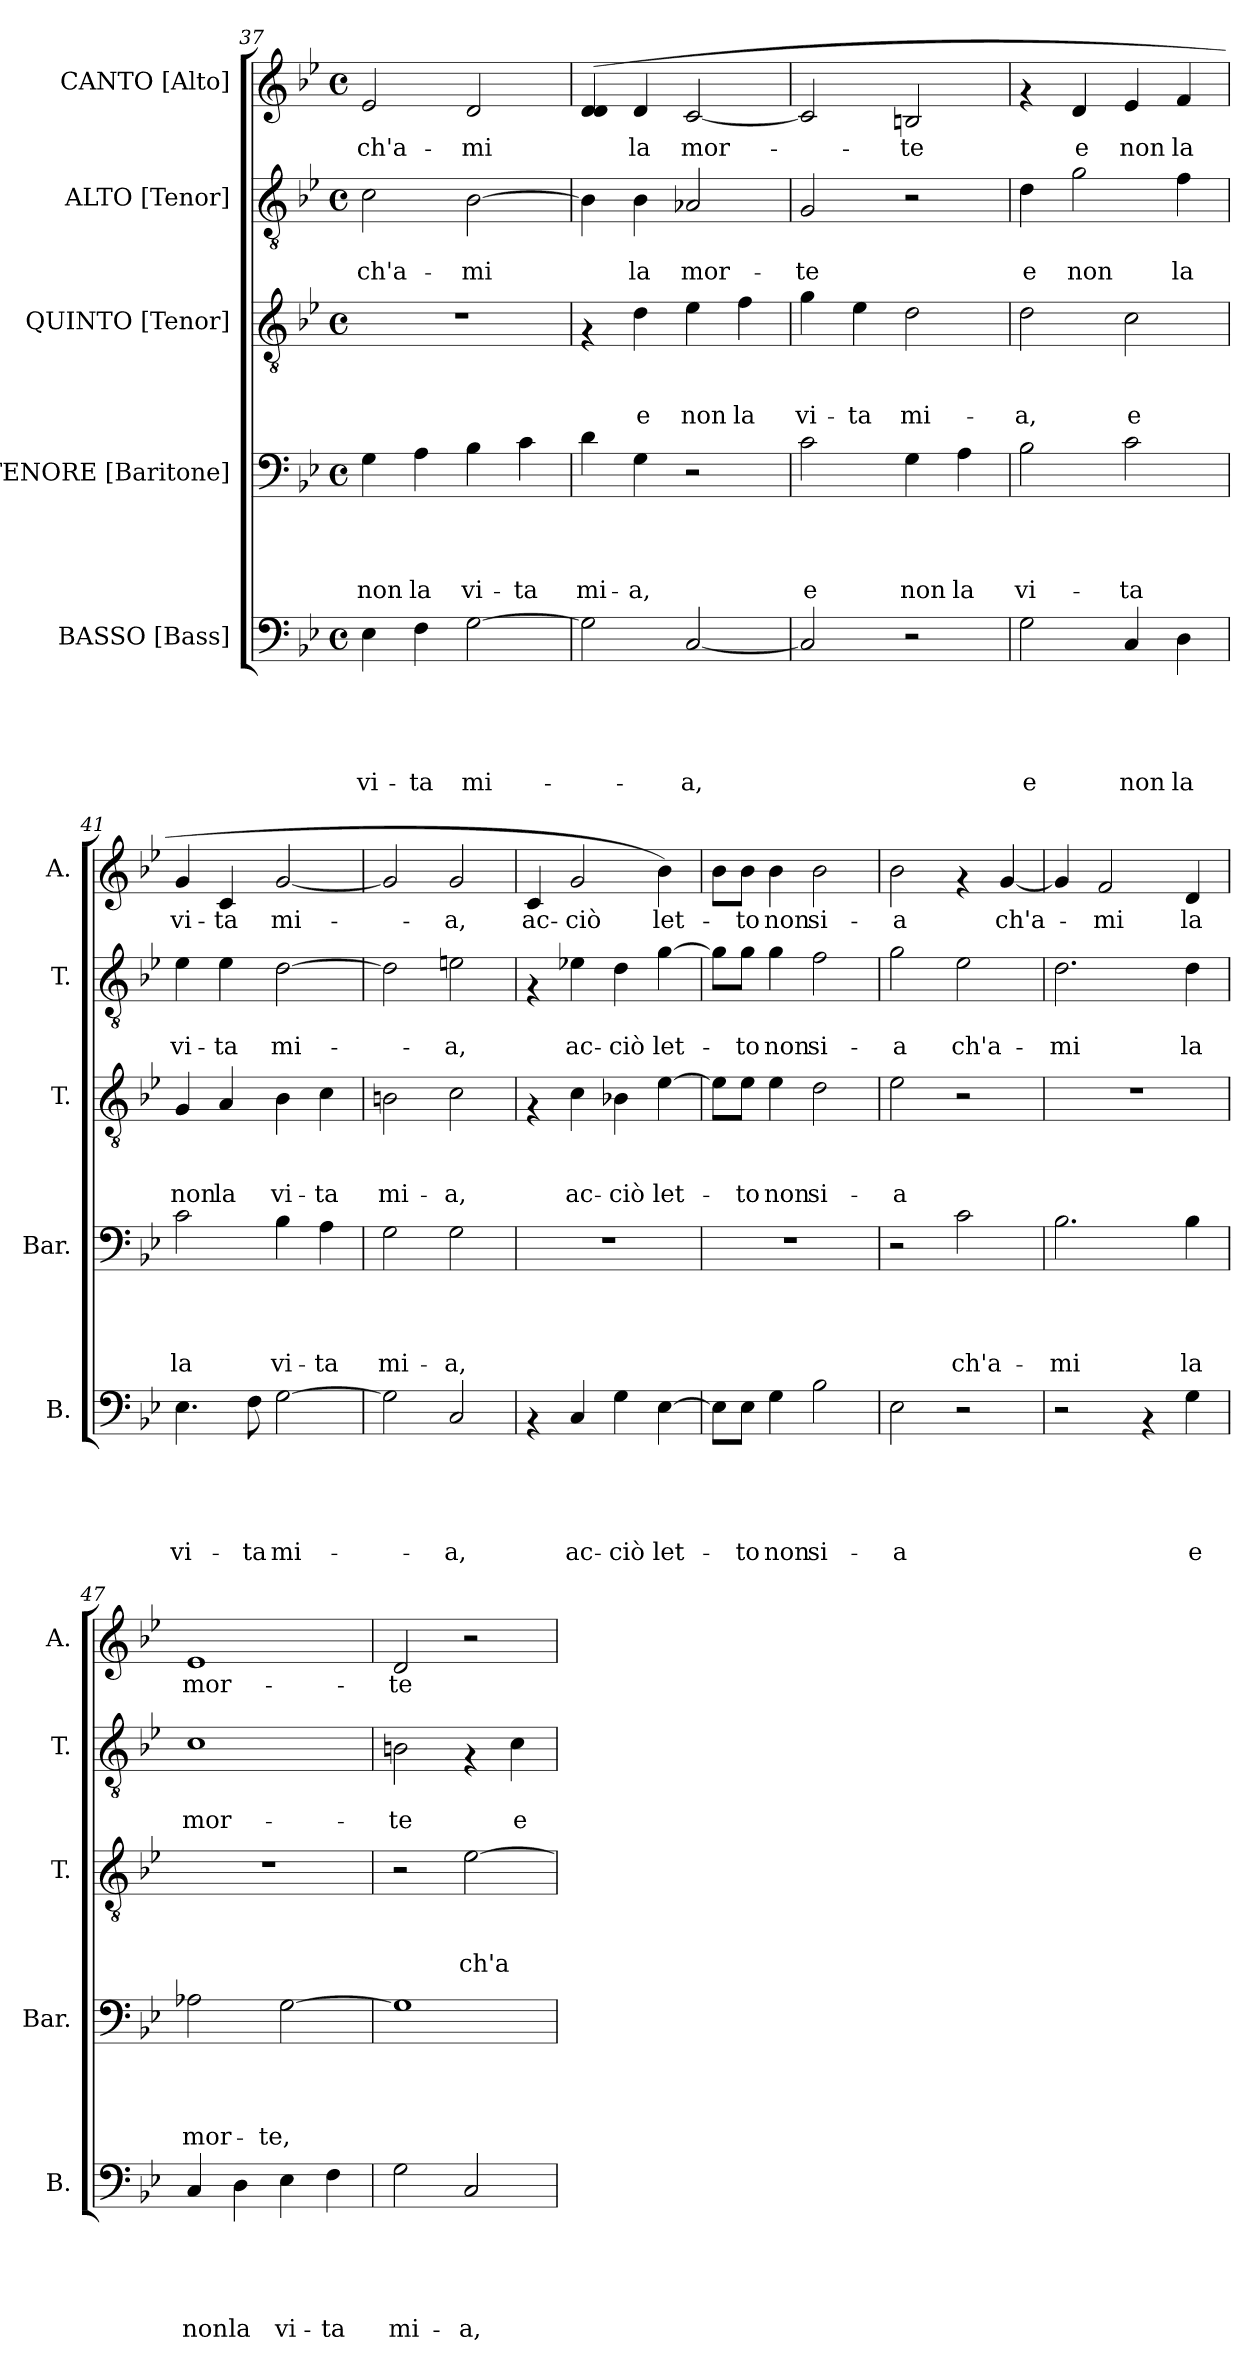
**kern	**text	**text	**text	**text	**text	**kern	**text	**text	**text	**text	**kern	**text	**text	**text	**kern	**text	**text	**kern	**text
*part5	*part5	*part5	*part5	*part5	*part5	*part4	*part4	*part4	*part4	*part4	*part3	*part3	*part3	*part3	*part2	*part2	*part2	*part1	*part1
*staff5	*staff5	*staff5	*staff5	*staff5	*staff5	*staff4	*staff4	*staff4	*staff4	*staff4	*staff3	*staff3	*staff3	*staff3	*staff2	*staff2	*staff2	*staff1	*staff1
*I"BASSO [Bass]	*	*	*	*	*	*I"TENORE [Baritone]	*	*	*	*	*I"QUINTO [Tenor]	*	*	*	*I"ALTO [Tenor]	*	*	*I"CANTO [Alto]	*
*I'B.	*	*	*	*	*	*I'Bar.	*	*	*	*	*I'T.	*	*	*	*I'T.	*	*	*I'A.	*
*clefF4	*	*	*	*	*	*clefF4	*	*	*	*	*clefGv2	*	*	*	*clefGv2	*	*	*clefG2	*
*k[b-e-]	*	*	*	*	*	*k[b-e-]	*	*	*	*	*k[b-e-]	*	*	*	*k[b-e-]	*	*	*k[b-e-]	*
*B-:	*	*	*	*	*	*B-:	*	*	*	*	*B-:	*	*	*	*B-:	*	*	*B-:	*
*M4/4	*	*	*	*	*	*M4/4	*	*	*	*	*M4/4	*	*	*	*M4/4	*	*	*M4/4	*
*met(c)	*	*	*	*	*	*met(c)	*	*	*	*	*met(c)	*	*	*	*met(c)	*	*	*met(c)	*
=37	=37	=37	=37	=37	=37	=37	=37	=37	=37	=37	=37	=37	=37	=37	=37	=37	=37	=37	=37
!	!	!	!	!	!LO:LY:b	!	!	!	!	!LO:LY:b	!	!	!	!	!	!	!LO:LY:b	!	!LO:LY:b
4E-\	.	.	.	.	vi-	4G\	.	.	.	non	1r	.	.	.	2c\	.	ch'a-	2e-/	ch'a-
!	!	!	!	!	!LO:LY:b	!	!	!	!	!LO:LY:b	!	!	!	!	!	!	!	!	!
4F\	.	.	.	.	-ta	4A\	.	.	.	la	.	.	.	.	.	.	.	.	.
!	!	!	!	!	!LO:LY:b	!	!	!	!	!LO:LY:b	!	!	!	!	!	!	!LO:LY:b	!	!LO:LY:b
[>2G\	.	.	.	.	mi-	4B-\	.	.	.	vi-	.	.	.	.	[>2B-\	.	-mi	2d/	-mi
!	!	!	!	!	!	!	!	!	!	!LO:LY:b	!	!	!	!	!	!	!	!	!
.	.	.	.	.	.	4c\	.	.	.	-ta	.	.	.	.	.	.	.	.	.
!!LO:PB:g=z
=38	=38	=38	=38	=38	=38	=38	=38	=38	=38	=38	=38	=38	=38	=38	=38	=38	=38	=38	=38
!	!	!	!	!	!	!	!	!	!	!LO:LY:b	!	!	!	!	!	!	!	!	!
2G\]	.	.	.	.	.	4d\	.	.	.	mi-	4rF	.	.	.	4B-\]	.	.	(<4d/ 4d/	.
!	!	!	!	!	!	!	!	!	!	!LO:LY:b	!	!	!	!LO:LY:b	!	!	!LO:LY:b	!	!LO:LY:b
.	.	.	.	.	.	4G\	.	.	.	-a,	4d\	.	.	e	4B-\	.	la	4d/	la
!	!	!	!	!	!LO:LY:b	!	!	!	!	!	!	!	!	!LO:LY:b	!	!	!LO:LY:b	!	!LO:LY:b
[<2C/	.	.	.	.	-a,	2r	.	.	.	.	4e-\	.	.	non	2A-X/	.	mor-	[<2c/	mor-
!	!	!	!	!	!	!	!	!	!	!	!	!	!	!LO:LY:b	!	!	!	!	!
.	.	.	.	.	.	.	.	.	.	.	4f\	.	.	la	.	.	.	.	.
=39	=39	=39	=39	=39	=39	=39	=39	=39	=39	=39	=39	=39	=39	=39	=39	=39	=39	=39	=39
!	!	!	!	!	!	!	!	!	!	!LO:LY:b	!	!	!	!LO:LY:b	!	!	!LO:LY:b	!	!
2C/]	.	.	.	.	.	2c\	.	.	.	e	4g\	.	.	vi-	2G/	.	-te	2c/]	.
!	!	!	!	!	!	!	!	!	!	!	!	!	!	!LO:LY:b	!	!	!	!	!
.	.	.	.	.	.	.	.	.	.	.	4e-\	.	.	-ta	.	.	.	.	.
!	!	!	!	!	!	!	!	!	!	!LO:LY:b	!	!	!	!LO:LY:b	!	!	!	!	!LO:LY:b
2r	.	.	.	.	.	4G\	.	.	.	non	2d\	.	.	mi-	2r	.	.	2Bn/	-te
!	!	!	!	!	!	!	!	!	!	!LO:LY:b	!	!	!	!	!	!	!	!	!
.	.	.	.	.	.	4A\	.	.	.	la	.	.	.	.	.	.	.	.	.
=40	=40	=40	=40	=40	=40	=40	=40	=40	=40	=40	=40	=40	=40	=40	=40	=40	=40	=40	=40
!	!	!	!	!	!LO:LY:b	!	!	!	!	!LO:LY:b	!	!	!	!LO:LY:b	!	!	!LO:LY:b	!	!
2G\	.	.	.	.	e	2B-\	.	.	.	vi-	2d\	.	.	-a,	4d\	.	e	4rf	.
!	!	!	!	!	!	!	!	!	!	!	!	!	!	!	!	!	!LO:LY:b	!	!LO:LY:b
.	.	.	.	.	.	.	.	.	.	.	.	.	.	.	2g\	.	non	4d/	e
!	!	!	!	!	!LO:LY:b	!	!	!	!	!LO:LY:b	!	!	!	!LO:LY:b	!	!	!	!	!LO:LY:b
4C/	.	.	.	.	non	2c\	.	.	.	-ta	2c\	.	.	e	.	.	.	4e-/	non
!	!	!	!	!	!LO:LY:b	!	!	!	!	!	!	!	!	!	!	!	!LO:LY:b	!	!LO:LY:b
4D\	.	.	.	.	la	.	.	.	.	.	.	.	.	.	4f\	.	la	4f/	la
=41	=41	=41	=41	=41	=41	=41	=41	=41	=41	=41	=41	=41	=41	=41	=41	=41	=41	=41	=41
!	!	!	!	!	!LO:LY:b	!	!	!	!	!LO:LY:b	!	!	!	!LO:LY:b	!	!	!LO:LY:b	!	!LO:LY:b
4.E-\	.	.	.	.	vi-	2c\	.	.	.	la	4G/	.	.	non	4e-\	.	vi-	4g/	vi-
!	!	!	!	!	!	!	!	!	!	!	!	!	!	!LO:LY:b	!	!	!LO:LY:b	!	!LO:LY:b
.	.	.	.	.	.	.	.	.	.	.	4A/	.	.	la	4e-\	.	-ta	4c/	-ta
!	!	!	!	!	!LO:LY:b	!	!	!	!	!	!	!	!	!	!	!	!	!	!
8F\	.	.	.	.	-ta	.	.	.	.	.	.	.	.	.	.	.	.	.	.
!	!	!	!	!	!LO:LY:b	!	!	!	!	!LO:LY:b	!	!	!	!LO:LY:b	!	!	!LO:LY:b	!	!LO:LY:b
[>2G\	.	.	.	.	mi-	4B-\	.	.	.	vi-	4B-\	.	.	vi-	[>2d\	.	mi-	[<2g/	mi-
!	!	!	!	!	!	!	!	!	!	!LO:LY:b	!	!	!	!LO:LY:b	!	!	!	!	!
.	.	.	.	.	.	4A\	.	.	.	-ta	4c\	.	.	-ta	.	.	.	.	.
=42	=42	=42	=42	=42	=42	=42	=42	=42	=42	=42	=42	=42	=42	=42	=42	=42	=42	=42	=42
!	!	!	!	!	!	!	!	!	!	!LO:LY:b	!	!	!	!LO:LY:b	!	!	!	!	!
2G\]	.	.	.	.	.	2G\	.	.	.	mi-	2Bn\	.	.	mi-	2d\]	.	.	2g/]	.
!	!	!	!	!	!LO:LY:b	!	!	!	!	!LO:LY:b	!	!	!	!LO:LY:b	!	!	!LO:LY:b	!	!LO:LY:b
2C/	.	.	.	.	-a,	2G\	.	.	.	-a,	2c\	.	.	-a,	2en\	.	-a,	2g/	-a,
=43	=43	=43	=43	=43	=43	=43	=43	=43	=43	=43	=43	=43	=43	=43	=43	=43	=43	=43	=43
!	!	!	!	!	!	!	!	!	!	!	!	!	!	!	!	!	!	!	!LO:LY:b
4rAA	.	.	.	.	.	1r	.	.	.	.	4rF	.	.	.	4rF	.	.	4c/	ac-
!	!	!	!	!	!LO:LY:b	!	!	!	!	!	!	!	!	!LO:LY:b	!	!	!LO:LY:b	!	!LO:LY:b
4C/	.	.	.	.	ac-	.	.	.	.	.	4c\	.	.	ac-	4e-X\	.	ac-	2g/	-ciò
!	!	!	!	!	!LO:LY:b	!	!	!	!	!	!	!	!	!LO:LY:b	!	!	!LO:LY:b	!	!
4G\	.	.	.	.	-ciò	.	.	.	.	.	4B-X\	.	.	-ciò	4d\	.	-ciò	.	.
!	!	!	!	!	!LO:LY:b	!	!	!	!	!	!	!	!	!LO:LY:b	!	!	!LO:LY:b	!	!LO:LY:b
[<4E-\	.	.	.	.	let-	.	.	.	.	.	[<4e-\	.	.	let-	[<4g\	.	let-	4b-\)	let-
!!LO:PB:g=z
=44	=44	=44	=44	=44	=44	=44	=44	=44	=44	=44	=44	=44	=44	=44	=44	=44	=44	=44	=44
8E-\L]	.	.	.	.	.	1r	.	.	.	.	8e-\L]	.	.	.	8g\L]	.	.	8b-\L	.
!	!	!	!	!	!LO:LY:b	!	!	!	!	!	!	!	!	!LO:LY:b	!	!	!LO:LY:b	!	!LO:LY:b
8E-\J	.	.	.	.	-to	.	.	.	.	.	8e-\J	.	.	-to	8g\J	.	-to	8b-\J	-to
!	!	!	!	!	!LO:LY:b	!	!	!	!	!	!	!	!	!LO:LY:b	!	!	!LO:LY:b	!	!LO:LY:b
4G\	.	.	.	.	non	.	.	.	.	.	4e-\	.	.	non	4g\	.	non	4b-\	non
!	!	!	!	!	!LO:LY:b	!	!	!	!	!	!	!	!	!LO:LY:b	!	!	!LO:LY:b	!	!LO:LY:b
2B-\	.	.	.	.	si-	.	.	.	.	.	2d\	.	.	si-	2f\	.	si-	2b-\	si-
=45	=45	=45	=45	=45	=45	=45	=45	=45	=45	=45	=45	=45	=45	=45	=45	=45	=45	=45	=45
!	!	!	!	!	!LO:LY:b	!	!	!	!	!	!	!	!	!LO:LY:b	!	!	!LO:LY:b	!	!LO:LY:b
2E-\	.	.	.	.	-a	2r	.	.	.	.	2e-\	.	.	-a	2g\	.	-a	2b-\	-a
!	!	!	!	!	!	!	!	!	!	!LO:LY:b	!	!	!	!	!	!	!LO:LY:b	!	!
2r	.	.	.	.	.	2c\	.	.	.	ch'a-	2r	.	.	.	2e-\	.	ch'a-	4rf	.
!	!	!	!	!	!	!	!	!	!	!	!	!	!	!	!	!	!	!	!LO:LY:b
.	.	.	.	.	.	.	.	.	.	.	.	.	.	.	.	.	.	[<4g/	ch'a-
=46	=46	=46	=46	=46	=46	=46	=46	=46	=46	=46	=46	=46	=46	=46	=46	=46	=46	=46	=46
!	!	!	!	!	!	!	!	!	!	!LO:LY:b	!	!	!	!	!	!	!LO:LY:b	!	!
2r	.	.	.	.	.	2.B-\	.	.	.	-mi	1r	.	.	.	2.d\	.	-mi	4g/]	.
!	!	!	!	!	!	!	!	!	!	!	!	!	!	!	!	!	!	!	!LO:LY:b
.	.	.	.	.	.	.	.	.	.	.	.	.	.	.	.	.	.	2f/	-mi
4rAA	.	.	.	.	.	.	.	.	.	.	.	.	.	.	.	.	.	.	.
!	!	!	!	!	!LO:LY:b	!	!	!	!	!LO:LY:b	!	!	!	!	!	!	!LO:LY:b	!	!LO:LY:b
4G\	.	.	.	.	e	4B-\	.	.	.	la	.	.	.	.	4d\	.	la	4d/	la
=47	=47	=47	=47	=47	=47	=47	=47	=47	=47	=47	=47	=47	=47	=47	=47	=47	=47	=47	=47
!	!	!	!	!	!LO:LY:b	!	!	!	!	!LO:LY:b	!	!	!	!	!	!	!LO:LY:b	!	!LO:LY:b
4C/	.	.	.	.	non	2A-X\	.	.	.	mor-	1r	.	.	.	1c	.	mor-	1e-	mor-
!	!	!	!	!	!LO:LY:b	!	!	!	!	!	!	!	!	!	!	!	!	!	!
4D\	.	.	.	.	la	.	.	.	.	.	.	.	.	.	.	.	.	.	.
!	!	!	!	!	!LO:LY:b	!	!	!	!	!LO:LY:b	!	!	!	!	!	!	!	!	!
4E-\	.	.	.	.	vi-	[>2G\	.	.	.	-te,	.	.	.	.	.	.	.	.	.
!	!	!	!	!	!LO:LY:b	!	!	!	!	!	!	!	!	!	!	!	!	!	!
4F\	.	.	.	.	-ta	.	.	.	.	.	.	.	.	.	.	.	.	.	.
=48	=48	=48	=48	=48	=48	=48	=48	=48	=48	=48	=48	=48	=48	=48	=48	=48	=48	=48	=48
!	!	!	!	!	!LO:LY:b	!	!	!	!	!	!	!	!	!	!	!	!LO:LY:b	!	!LO:LY:b
2G\	.	.	.	.	mi-	1G]	.	.	.	.	2r	.	.	.	2Bn\	.	-te	2d/	-te
!	!	!	!	!	!LO:LY:b	!	!	!	!	!	!	!	!	!LO:LY:b	!	!	!	!	!
2C/	.	.	.	.	-a,	.	.	.	.	.	[>2e-\	.	.	ch'a-	4rF	.	.	2r	.
!	!	!	!	!	!	!	!	!	!	!	!	!	!	!	!	!	!LO:LY:b	!	!
.	.	.	.	.	.	.	.	.	.	.	.	.	.	.	4c\	.	e	.	.
=	=	=	=	=	=	=	=	=	=	=	=	=	=	=	=	=	=	=	=
*-	*-	*-	*-	*-	*-	*-	*-	*-	*-	*-	*-	*-	*-	*-	*-	*-	*-	*-	*-
